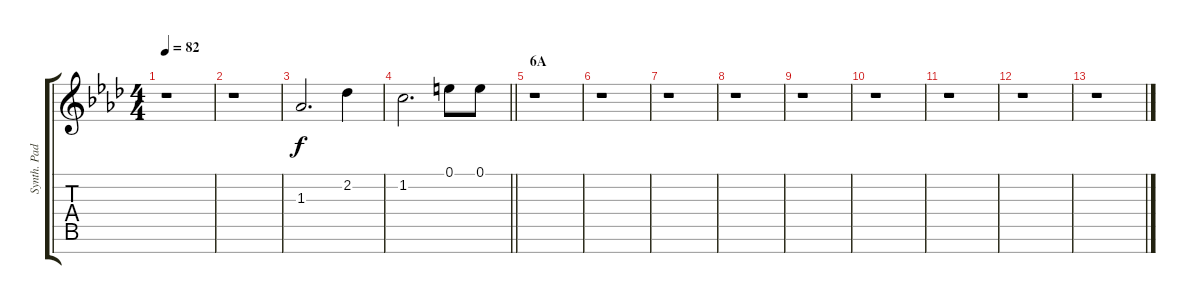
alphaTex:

\track ("Synth. Pad II" "Synth. Pad") {instrument lead1square}
\staff {score tabs}
\tuning (E5 B4 G4 D4 A3 E3 B2) {hide}
\ts (4 4)
\tempo 82
\clef g2
\ks ab
r.1{dy f} |
r.1 |
1.3.2{d} 2.2.4 |
\barLineRight lightlight
1.2.2{d} 0.1.8 0.1.8 |
\section ("" "6A")
r.1 |
r.1 |
r.1 |
r.1 |
r.1 |
r.1 |
r.1 |
r.1 |
r.1
